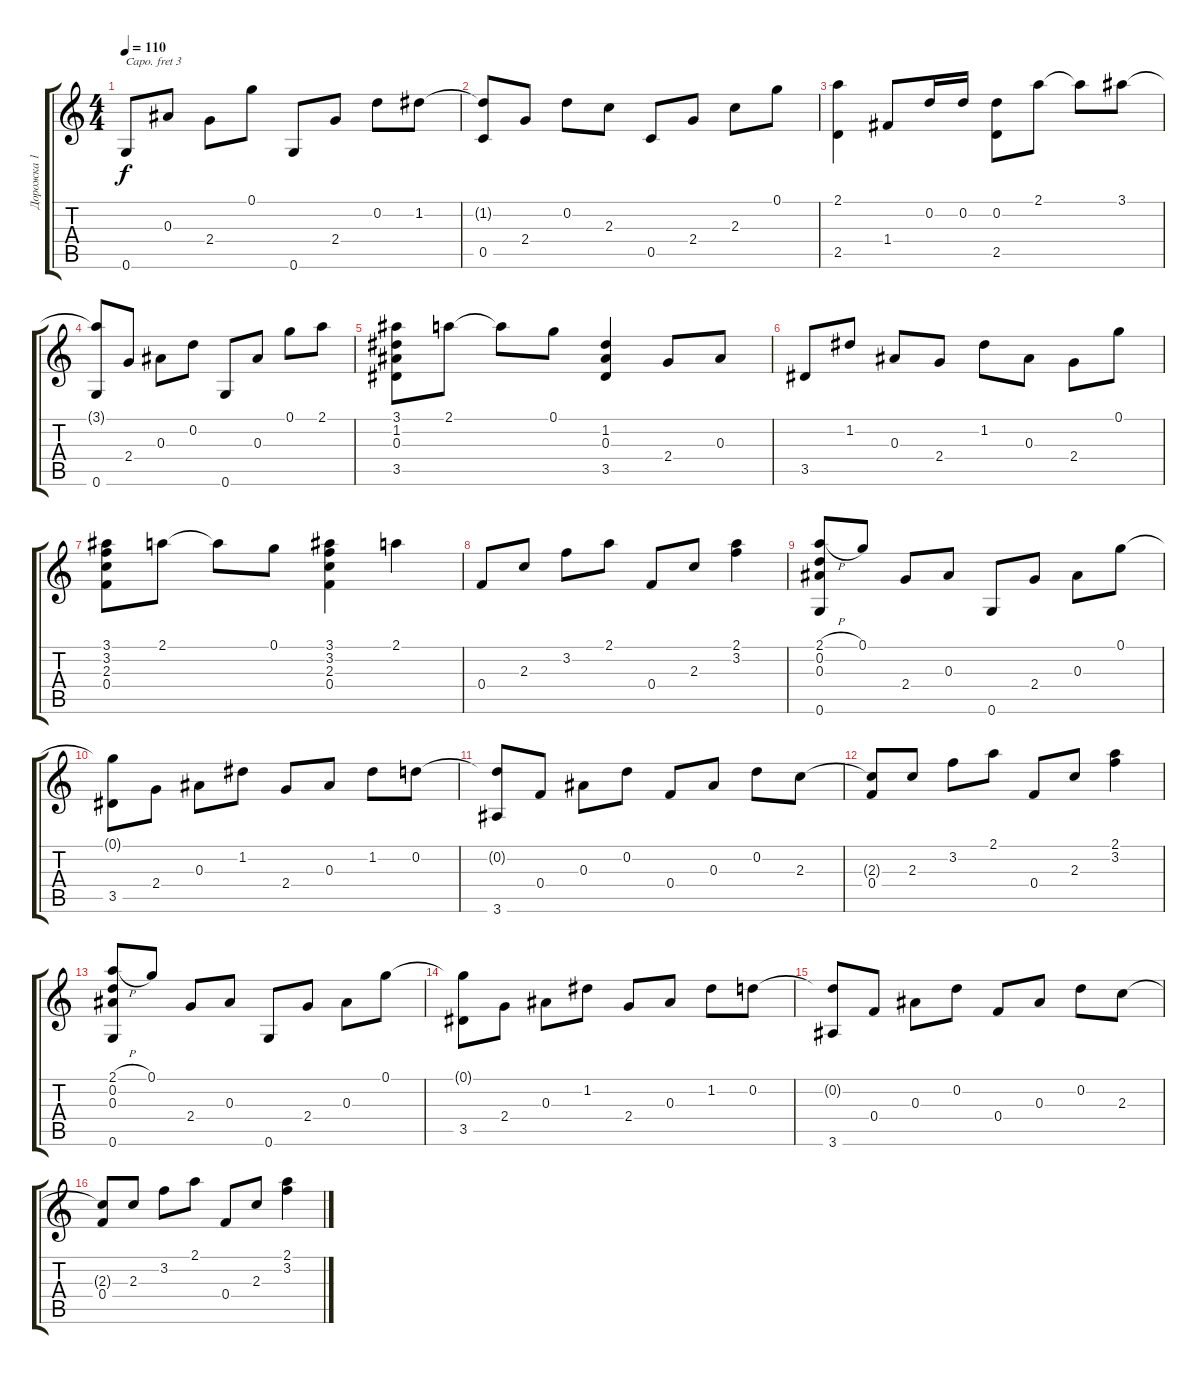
\track ("Дорожка 1" "Дорожка 1") {instrument acousticguitarsteel}
\staff {score tabs}
\capo 3
\tuning (E4 B3 G3 D3 A2 E2) {hide}
\ts (4 4)
\tempo 110
\clef g2
\ks c
0.6.8{dy f} 0.3.8 2.4.8 0.1.8 0.6.8 2.4.8 0.2.8 1.2.8 |
(1.2{t} 0.5).8 2.4.8 0.2.8 2.3.8 0.5.8 2.4.8 2.3.8 0.1.8 |
(2.1 2.5).4 1.4.8 0.2.16 0.2.16 (0.2 2.5).8 2.1.8 2.1{t}.8 3.1.8 |
(3.1{t} 0.6).8 2.4.8 0.3.8 0.2.8 0.6.8 0.3.8 0.1.8 2.1.8 |
(3.1 1.2 0.3 3.5).8 2.1.8 2.1{t}.8 0.1.8 (1.2 0.3 3.5).4 2.4.8 0.3.8 |
3.5.8 1.2.8 0.3.8 2.4.8 1.2.8 0.3.8 2.4.8 0.1.8 |
(3.1 3.2 2.3 0.4).8 2.1.8 2.1{t}.8 0.1.8 (3.1 3.2 2.3 0.4).4 2.1.4 |
0.4.8 2.3.8 3.2.8 2.1.8 0.4.8 2.3.8 (2.1 3.2).4 |
(2.1{h} 0.2 0.3 0.6).8 0.1.8 2.4.8 0.3.8 0.6.8 2.4.8 0.3.8 0.1.8 |
(0.1{t} 3.5).8 2.4.8 0.3.8 1.2.8 2.4.8 0.3.8 1.2.8 0.2.8 |
(0.2{t} 3.6).8 0.4.8 0.3.8 0.2.8 0.4.8 0.3.8 0.2.8 2.3.8 |
(2.3{t} 0.4).8 2.3.8 3.2.8 2.1.8 0.4.8 2.3.8 (2.1 3.2).4 |
(2.1{h} 0.2 0.3 0.6).8 0.1.8 2.4.8 0.3.8 0.6.8 2.4.8 0.3.8 0.1.8 |
(0.1{t} 3.5).8 2.4.8 0.3.8 1.2.8 2.4.8 0.3.8 1.2.8 0.2.8 |
(0.2{t} 3.6).8 0.4.8 0.3.8 0.2.8 0.4.8 0.3.8 0.2.8 2.3.8 |
(2.3{t} 0.4).8 2.3.8 3.2.8 2.1.8 0.4.8 2.3.8 (2.1 3.2).4
